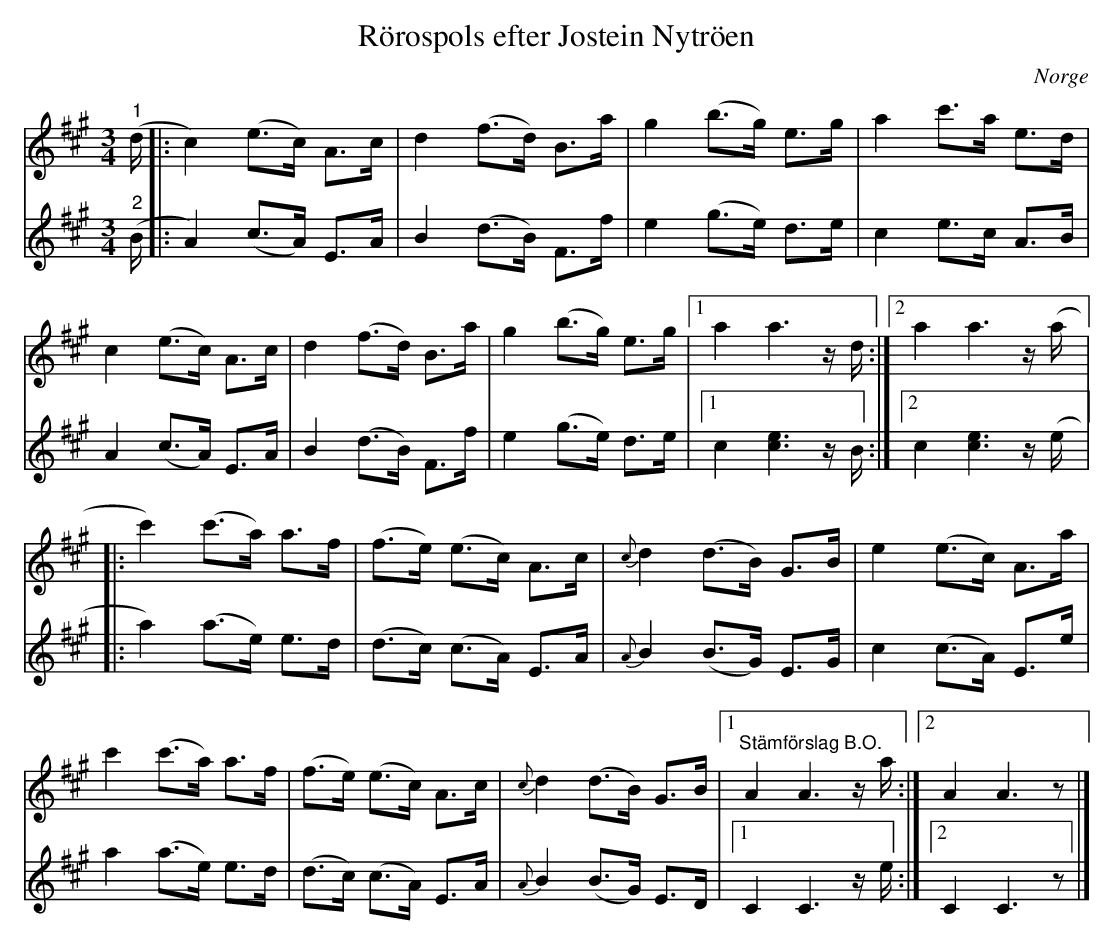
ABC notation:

X:1
T:Rörospols efter Jostein Nytröen
O:Norge
L:1/8
M:3/4
K:A
V:1
"^1" (d/ |: c2) (e>c) A>c | d2 (f>d) B>a | g2 (b>g) e>g | a2 c'>a e>d |
c2 (e>c) A>c | d2 (f>d) B>a | g2 (b>g) e>g |1 a2 a3 z/ d/ :|2 a2 a3 z/ (a/ |:
c'2) (c'>a) a>f | (f>e) (e>c) A>c | {c} d2 (d>B) G>B | e2 (e>c) A>a |
c'2 (c'>a) a>f | (f>e) (e>c) A>c |{c} d2 (d>B) G>B |1 "^Stämförslag B.O." A2 A3 z/ a/ :|2 A2 A3 z |]
V:2
"^2" (B/ |: A2) (c>A) E>A | B2 (d>B) F>f | e2 (g>e) d>e | c2 e>c A>B |
A2 (c>A) E>A | B2 (d>B) F>f | e2 (g>e) d>e |1 c2 [ce]3 z/ B/ :|2 c2 [ce]3 z/ (e/ |:
a2) (a>e) e>d | (d>c) (c>A) E>A |{A} B2 (B>G) E>G | c2 (c>A) E>e |
a2 (a>e) e>d | (d>c) (c>A) E>A | {A} B2 (B>G) E>D |1 C2 C3 z/ e/ :|2 C2 C3 z |]
